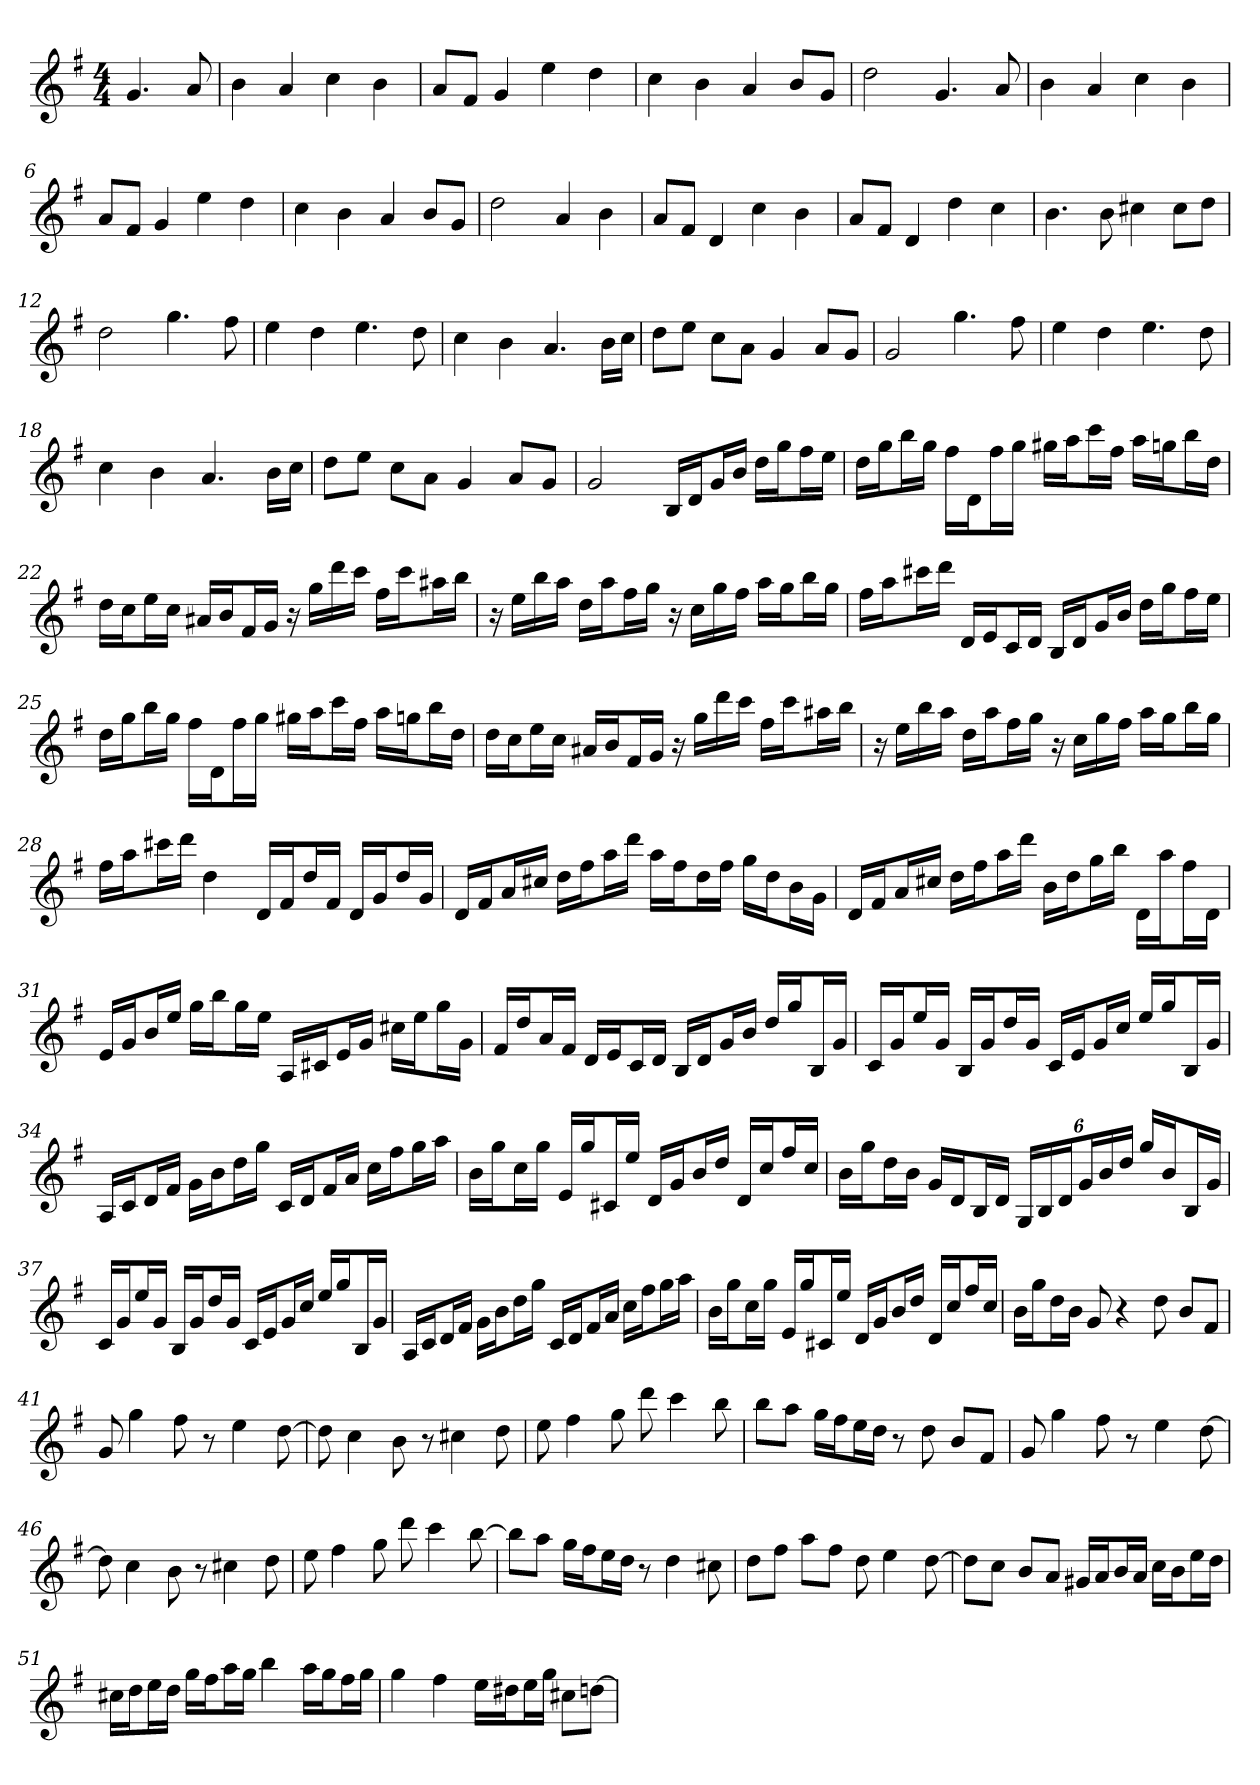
**kern
*part1
*staff1
*k[f#]
*G:
*M4/4
=
4.g
8a
=1
4b
4a
4cc
4b
=2
8aL
8f#J
4g
4ee
4dd
=3
4cc
4b
4a
8bL
8gJ
=4
2dd
4.g
8a
=5
4b
4a
4cc
4b
=6
8aL
8f#J
4g
4ee
4dd
=7
4cc
4b
4a
8bL
8gJ
=8
2dd
4a
4b
=9
8aL
8f#J
4d
4cc
4b
=10
8aL
8f#J
4d
4dd
4cc
=11
4.b
8b
4cc#X
8cc#L
8ddJ
=12
2dd
4.gg
8ff#
=13
4ee
4dd
4.ee
8dd
=14
4cc
4b
4.a
16bLL
16ccJJ
=15
8ddL
8eeJ
8ccL
8aJ
4g
8aL
8gJ
=16
2g
4.gg
8ff#
=17
4ee
4dd
4.ee
8dd
=18
4cc
4b
4.a
16bLL
16ccJJ
=19
8ddL
8eeJ
8ccL
8aJ
4g
8aL
8gJ
=20
2g
16BLL
16dJ
16gL
16bJJ
16ddLL
16ggJ
16ff#L
16eeJJ
=21
16ddLL
16ggJ
16bbL
16ggJJ
16ff#LL
16dJ
16ff#L
16ggJJ
16gg#XLL
16aaJ
16cccL
16ff#JJ
16aaLL
16ggnJ
16bbL
16ddJJ
=22
16ddLL
16ccJ
16eeL
16ccJJ
16a#XLL
16bJ
16f#L
16gJJ
16r
16ggLL
16ddd
16cccJJ
16ff#LL
16cccJ
16aa#XL
16bbJJ
=23
16r
16eeLL
16bb
16aaJJ
16ddLL
16aaJ
16ff#L
16ggJJ
16r
16ccLL
16gg
16ff#JJ
16aaLL
16ggJ
16bbL
16ggJJ
=24
16ff#LL
16aaJ
16ccc#XL
16dddJJ
16dLL
16eJ
16cL
16dJJ
16BLL
16dJ
16gL
16bJJ
16ddLL
16ggJ
16ff#L
16eeJJ
=25
16ddLL
16ggJ
16bbL
16ggJJ
16ff#LL
16dJ
16ff#L
16ggJJ
16gg#XLL
16aaJ
16cccL
16ff#JJ
16aaLL
16ggnJ
16bbL
16ddJJ
=26
16ddLL
16ccJ
16eeL
16ccJJ
16a#XLL
16bJ
16f#L
16gJJ
16r
16ggLL
16ddd
16cccJJ
16ff#LL
16cccJ
16aa#XL
16bbJJ
=27
16r
16eeLL
16bb
16aaJJ
16ddLL
16aaJ
16ff#L
16ggJJ
16r
16ccLL
16gg
16ff#JJ
16aaLL
16ggJ
16bbL
16ggJJ
=28
16ff#LL
16aaJ
16ccc#XL
16dddJJ
4dd
16dLL
16f#J
16ddL
16f#JJ
16dLL
16gJ
16ddL
16gJJ
=29
16dLL
16f#J
16aL
16cc#XJJ
16ddLL
16ff#J
16aaL
16dddJJ
16aaLL
16ff#J
16ddL
16ff#JJ
16ggLL
16ddJ
16bL
16gJJ
=30
16dLL
16f#J
16aL
16cc#XJJ
16ddLL
16ff#J
16aaL
16dddJJ
16bLL
16ddJ
16ggL
16bbJJ
16dLL
16aaJ
16ff#L
16dJJ
=31
16eLL
16gJ
16bL
16eeJJ
16ggLL
16bbJ
16ggL
16eeJJ
16ALL
16c#XJ
16eL
16gJJ
16cc#XLL
16eeJ
16ggL
16gJJ
=32
16f#LL
16ddJ
16aL
16f#JJ
16dLL
16eJ
16cL
16dJJ
16BLL
16dJ
16gL
16bJJ
16ddLL
16ggJ
16BL
16gJJ
=33
16cLL
16gJ
16eeL
16gJJ
16BLL
16gJ
16ddL
16gJJ
16cLL
16eJ
16gL
16ccJJ
16eeLL
16ggJ
16BL
16gJJ
=34
16ALL
16cJ
16dL
16f#JJ
16gLL
16bJ
16ddL
16ggJJ
16cLL
16dJ
16f#L
16aJJ
16ccLL
16ff#J
16ggL
16aaJJ
=35
16bLL
16ggJ
16ccL
16ggJJ
16eLL
16ggJ
16c#XL
16eeJJ
16dLL
16gJ
16bL
16ddJJ
16dLL
16ccJ
16ff#L
16ccJJ
=36
16bLL
16ggJ
16ddL
16bJJ
16gLL
16dJ
16BL
16dJJ
24GLL
24B
24dJ
24gL
24b
24ddJJ
16ggLL
16bJ
16BL
16gJJ
=37
16cLL
16gJ
16eeL
16gJJ
16BLL
16gJ
16ddL
16gJJ
16cLL
16eJ
16gL
16ccJJ
16eeLL
16ggJ
16BL
16gJJ
=38
16ALL
16cJ
16dL
16f#JJ
16gLL
16bJ
16ddL
16ggJJ
16cLL
16dJ
16f#L
16aJJ
16ccLL
16ff#J
16ggL
16aaJJ
=39
16bLL
16ggJ
16ccL
16ggJJ
16eLL
16ggJ
16c#XL
16eeJJ
16dLL
16gJ
16bL
16ddJJ
16dLL
16ccJ
16ff#L
16ccJJ
=40
16bLL
16ggJ
16ddL
16bJJ
8g
4r
8dd
8bL
8f#J
=41
8g
4gg
8ff#
8r
4ee
[8dd
=42
8dd]
4cc
8b
8r
4cc#X
8dd
=43
8ee
4ff#
8gg
8ddd
4ccc
8bb
=44
8bbL
8aaJ
16ggLL
16ff#J
16eeL
16ddJJ
8r
8dd
8bL
8f#J
=45
8g
4gg
8ff#
8r
4ee
[8dd
=46
8dd]
4cc
8b
8r
4cc#X
8dd
=47
8ee
4ff#
8gg
8ddd
4ccc
[8bb
=48
8bbL]
8aaJ
16ggLL
16ff#J
16eeL
16ddJJ
8r
4dd
8cc#X
=49
8ddL
8ff#J
8aaL
8ff#J
8dd
4ee
[8dd
=50
8ddL]
8ccJ
8bL
8aJ
16g#XLL
16aJ
16bL
16aJJ
16ccLL
16bJ
16eeL
16ddJJ
=51
16cc#XLL
16ddJ
16eeL
16ddJJ
16ggLL
16ff#J
16aaL
16ggJJ
4bb
16aaLL
16ggJ
16ff#L
16ggJJ
=52
4gg
4ff#
16eeLL
16dd#XJ
16eeL
16ggJJ
8cc#XL
[8ddnJ
=
*-
